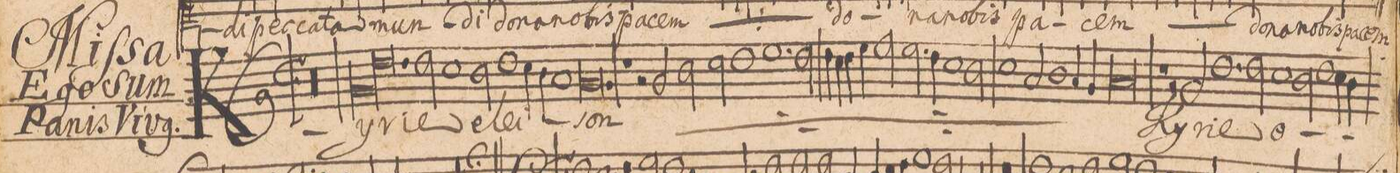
**kern	**text
*I"CANTVS.	*
*clefG2	*
*k[]	*
*met(c|)	*
*M2/1	*
00r	.
=2-	=2-
=3-	=3-
*lig	*
1g	Ky-
1.dd	.
*Xlig	*
=4-	=4-
*2\right	*
2dd\	-ri-
1cc	-e
=5-	=5-
2b\	e-
1dd	-lei-
4cc\	.
4b\	.
=6-	=6-
1a	.
0.g	-son
=7-	=7-
=8-	=8-
1r	.
2rg	.
*	*ij
2g/	Ky-
=9-	=9-
2b\	-ri-
2cc\	.
1dd	-e
=10-	=10-
1.ee	e-
2dd\	.
=11-	=11-
4dd\	.
4cc\	.
4dd\	.
4ee\	.
2ff\	.
2.ee\	.
=12-	=12-
4dd\	.
1cc	.
2b\	.
=13-	=13-
1cc	.
2a/	.
1b\	.
=14-	=14-
4a/	-lei-
4g/	.
0a	-son
*	*Xij
=15-	=15-
1r	.
=16-	=16-
2rg	.
2g/	Ky-
1.dd	-ri-
=17-	=17-
2dd\	-e
1cc	e-
=18-	=18-
2b\	.
1dd	.
4cc\	.
4b\	.
=19-	=19-
*-	*-
